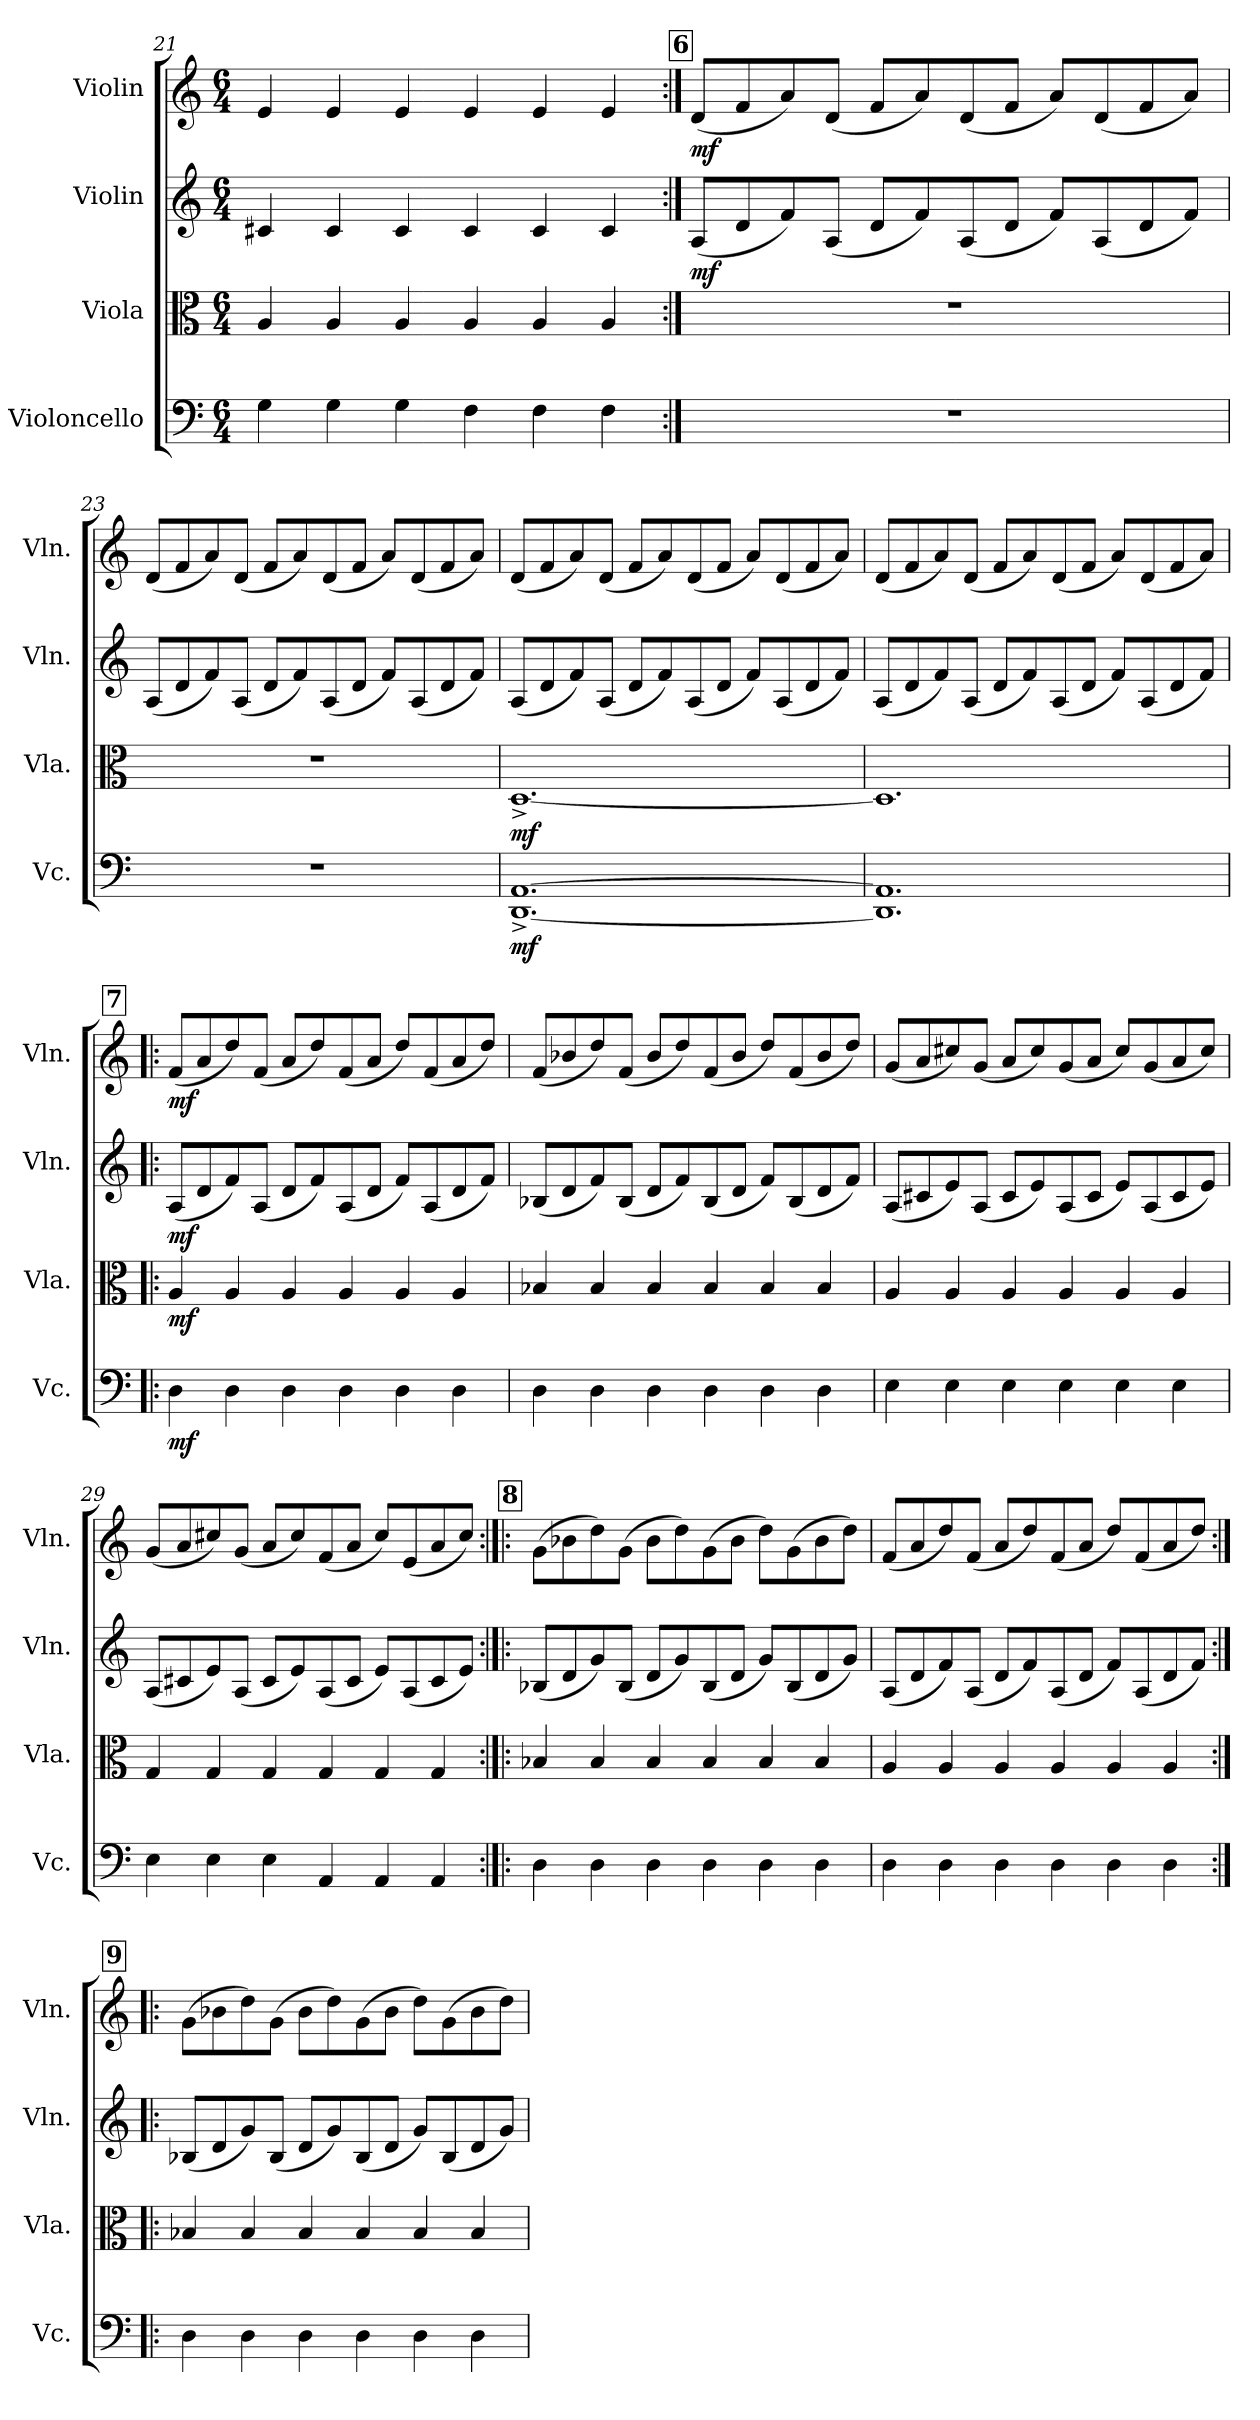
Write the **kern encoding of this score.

**kern	**dynam	**kern	**dynam	**kern	**dynam	**kern	**dynam
*part4	*part4	*part3	*part3	*part2	*part2	*part1	*part1
*staff4	*staff4	*staff3	*staff3	*staff2	*staff2	*staff1	*staff1
*I"Violoncello	*	*I"Viola	*	*I"Violin	*	*I"Violin	*
*I'Vc.	*	*I'Vla.	*	*I'Vln.	*	*I'Vln.	*
*clefF4	*	*clefC3	*	*clefG2	*	*clefG2	*
*k[]	*	*k[]	*	*k[]	*	*k[]	*
*M6/4	*	*M6/4	*	*M6/4	*	*M6/4	*
=21	=21	=21	=21	=21	=21	=21	=21
4G\	.	4A/	.	4c#X/	.	4e/	.
4G\	.	4A/	.	4c#/	.	4e/	.
4G\	.	4A/	.	4c#/	.	4e/	.
4F\	.	4A/	.	4c#/	.	4e/	.
4F\	.	4A/	.	4c#/	.	4e/	.
4F\	.	4A/	.	4c#/	.	4e/	.
!!LO:LB:g=z
!!LO:REH:place=s1:a:B:fs=14:t=6
=22:|!	=22:|!	=22:|!	=22:|!	=22:|!	=22:|!	=22:|!	=22:|!
!	!	!	!	!	!LO:DY:b	!	!LO:DY:b
1.r	.	1.r	.	(<8A/L	mf	(<8d/L	mf
.	.	.	.	8d/	.	8f/	.
.	.	.	.	8f/)	.	8a/)	.
.	.	.	.	(<8A/J	.	(<8d/J	.
.	.	.	.	8d/L	.	8f/L	.
.	.	.	.	8f/)	.	8a/)	.
.	.	.	.	(<8A/	.	(<8d/	.
.	.	.	.	8d/J	.	8f/J	.
.	.	.	.	8f/L)	.	8a/L)	.
.	.	.	.	(<8A/	.	(<8d/	.
.	.	.	.	8d/	.	8f/	.
.	.	.	.	8f/J)	.	8a/J)	.
=23	=23	=23	=23	=23	=23	=23	=23
1.r	.	1.r	.	(<8A/L	.	(<8d/L	.
.	.	.	.	8d/	.	8f/	.
.	.	.	.	8f/)	.	8a/)	.
.	.	.	.	(<8A/J	.	(<8d/J	.
.	.	.	.	8d/L	.	8f/L	.
.	.	.	.	8f/)	.	8a/)	.
.	.	.	.	(<8A/	.	(<8d/	.
.	.	.	.	8d/J	.	8f/J	.
.	.	.	.	8f/L)	.	8a/L)	.
.	.	.	.	(<8A/	.	(<8d/	.
.	.	.	.	8d/	.	8f/	.
.	.	.	.	8f/J)	.	8a/J)	.
=24	=24	=24	=24	=24	=24	=24	=24
!	!LO:DY:b	!	!LO:DY:b	!	!	!	!
[1.DD^ [1.AA^	mf	[1.D^	mf	(<8A/L	.	(<8d/L	.
.	.	.	.	8d/	.	8f/	.
.	.	.	.	8f/)	.	8a/)	.
.	.	.	.	(<8A/J	.	(<8d/J	.
.	.	.	.	8d/L	.	8f/L	.
.	.	.	.	8f/)	.	8a/)	.
.	.	.	.	(<8A/	.	(<8d/	.
.	.	.	.	8d/J	.	8f/J	.
.	.	.	.	8f/L)	.	8a/L)	.
.	.	.	.	(<8A/	.	(<8d/	.
.	.	.	.	8d/	.	8f/	.
.	.	.	.	8f/J)	.	8a/J)	.
=25	=25	=25	=25	=25	=25	=25	=25
1.DD] 1.AA]	.	1.D]	.	(<8A/L	.	(<8d/L	.
.	.	.	.	8d/	.	8f/	.
.	.	.	.	8f/)	.	8a/)	.
.	.	.	.	(<8A/J	.	(<8d/J	.
.	.	.	.	8d/L	.	8f/L	.
.	.	.	.	8f/)	.	8a/)	.
.	.	.	.	(<8A/	.	(<8d/	.
.	.	.	.	8d/J	.	8f/J	.
.	.	.	.	8f/L)	.	8a/L)	.
.	.	.	.	(<8A/	.	(<8d/	.
.	.	.	.	8d/	.	8f/	.
.	.	.	.	8f/J)	.	8a/J)	.
!!LO:LB:g=z
!!LO:REH:place=s1:a:B:fs=14:t=7
=26!|:	=26!|:	=26!|:	=26!|:	=26!|:	=26!|:	=26!|:	=26!|:
!	!LO:DY:b	!	!LO:DY:b	!	!LO:DY:b	!	!LO:DY:b
4D\	mf	4A/	mf	(<8A/L	mf	(<8f/L	mf
.	.	.	.	8d/	.	8a/	.
4D\	.	4A/	.	8f/)	.	8dd/)	.
.	.	.	.	(<8A/J	.	(<8f/J	.
4D\	.	4A/	.	8d/L	.	8a/L	.
.	.	.	.	8f/)	.	8dd/)	.
4D\	.	4A/	.	(<8A/	.	(<8f/	.
.	.	.	.	8d/J	.	8a/J	.
4D\	.	4A/	.	8f/L)	.	8dd/L)	.
.	.	.	.	(<8A/	.	(<8f/	.
4D\	.	4A/	.	8d/	.	8a/	.
.	.	.	.	8f/J)	.	8dd/J)	.
=27	=27	=27	=27	=27	=27	=27	=27
4D\	.	4B-X/	.	(<8B-X/L	.	(<8f/L	.
.	.	.	.	8d/	.	8b-X/	.
4D\	.	4B-/	.	8f/)	.	8dd/)	.
.	.	.	.	(<8B-/J	.	(<8f/J	.
4D\	.	4B-/	.	8d/L	.	8b-/L	.
.	.	.	.	8f/)	.	8dd/)	.
4D\	.	4B-/	.	(<8B-/	.	(<8f/	.
.	.	.	.	8d/J	.	8b-/J	.
4D\	.	4B-/	.	8f/L)	.	8dd/L)	.
.	.	.	.	(<8B-/	.	(<8f/	.
4D\	.	4B-/	.	8d/	.	8b-/	.
.	.	.	.	8f/J)	.	8dd/J)	.
=28	=28	=28	=28	=28	=28	=28	=28
4E\	.	4A/	.	(<8A/L	.	(<8g/L	.
.	.	.	.	8c#X/	.	8a/	.
4E\	.	4A/	.	8e/)	.	8cc#X/)	.
.	.	.	.	(<8A/J	.	(<8g/J	.
4E\	.	4A/	.	8c#/L	.	8a/L	.
.	.	.	.	8e/)	.	8cc#/)	.
4E\	.	4A/	.	(<8A/	.	(<8g/	.
.	.	.	.	8c#/J	.	8a/J	.
4E\	.	4A/	.	8e/L)	.	8cc#/L)	.
.	.	.	.	(<8A/	.	(<8g/	.
4E\	.	4A/	.	8c#/	.	8a/	.
.	.	.	.	8e/J)	.	8cc#/J)	.
=29	=29	=29	=29	=29	=29	=29	=29
4E\	.	4G/	.	(<8A/L	.	(<8g/L	.
.	.	.	.	8c#X/	.	8a/	.
4E\	.	4G/	.	8e/)	.	8cc#X/)	.
.	.	.	.	(<8A/J	.	(<8g/J	.
4E\	.	4G/	.	8c#/L	.	8a/L	.
.	.	.	.	8e/)	.	8cc#/)	.
4AA/	.	4G/	.	(<8A/	.	(<8f/	.
.	.	.	.	8c#/J	.	8a/J	.
4AA/	.	4G/	.	8e/L)	.	8cc#/L)	.
.	.	.	.	(<8A/	.	(<8e/	.
4AA/	.	4G/	.	8c#/	.	8a/	.
.	.	.	.	8e/J)	.	8cc#/J)	.
!!LO:LB:g=z
!!LO:REH:place=s1:a:B:fs=14:t=8
=30:|!|:	=30:|!|:	=30:|!|:	=30:|!|:	=30:|!|:	=30:|!|:	=30:|!|:	=30:|!|:
4D\	.	4B-X/	.	(<8B-X/L	.	(>8g\L	.
.	.	.	.	8d/	.	8b-X\	.
4D\	.	4B-/	.	8g/)	.	8dd\)	.
.	.	.	.	(<8B-/J	.	(>8g\J	.
4D\	.	4B-/	.	8d/L	.	8b-\L	.
.	.	.	.	8g/)	.	8dd\)	.
4D\	.	4B-/	.	(<8B-/	.	(>8g\	.
.	.	.	.	8d/J	.	8b-\J	.
4D\	.	4B-/	.	8g/L)	.	8dd\L)	.
.	.	.	.	(<8B-/	.	(>8g\	.
4D\	.	4B-/	.	8d/	.	8b-\	.
.	.	.	.	8g/J)	.	8dd\J)	.
=31	=31	=31	=31	=31	=31	=31	=31
4D\	.	4A/	.	(<8A/L	.	(<8f/L	.
.	.	.	.	8d/	.	8a/	.
4D\	.	4A/	.	8f/)	.	8dd/)	.
.	.	.	.	(<8A/J	.	(<8f/J	.
4D\	.	4A/	.	8d/L	.	8a/L	.
.	.	.	.	8f/)	.	8dd/)	.
4D\	.	4A/	.	(<8A/	.	(<8f/	.
.	.	.	.	8d/J	.	8a/J	.
4D\	.	4A/	.	8f/L)	.	8dd/L)	.
.	.	.	.	(<8A/	.	(<8f/	.
4D\	.	4A/	.	8d/	.	8a/	.
.	.	.	.	8f/J)	.	8dd/J)	.
!!LO:REH:place=s1:a:B:fs=14:t=9
=32:|!|:	=32:|!|:	=32:|!|:	=32:|!|:	=32:|!|:	=32:|!|:	=32:|!|:	=32:|!|:
4D\	.	4B-X/	.	(<8B-X/L	.	(>8g\L	.
.	.	.	.	8d/	.	8b-X\	.
4D\	.	4B-/	.	8g/)	.	8dd\)	.
.	.	.	.	(<8B-/J	.	(>8g\J	.
4D\	.	4B-/	.	8d/L	.	8b-\L	.
.	.	.	.	8g/)	.	8dd\)	.
4D\	.	4B-/	.	(<8B-/	.	(>8g\	.
.	.	.	.	8d/J	.	8b-\J	.
4D\	.	4B-/	.	8g/L)	.	8dd\L)	.
.	.	.	.	(<8B-/	.	(>8g\	.
4D\	.	4B-/	.	8d/	.	8b-\	.
.	.	.	.	8g/J)	.	8dd\J)	.
=	=	=	=	=	=	=	=
*-	*-	*-	*-	*-	*-	*-	*-
